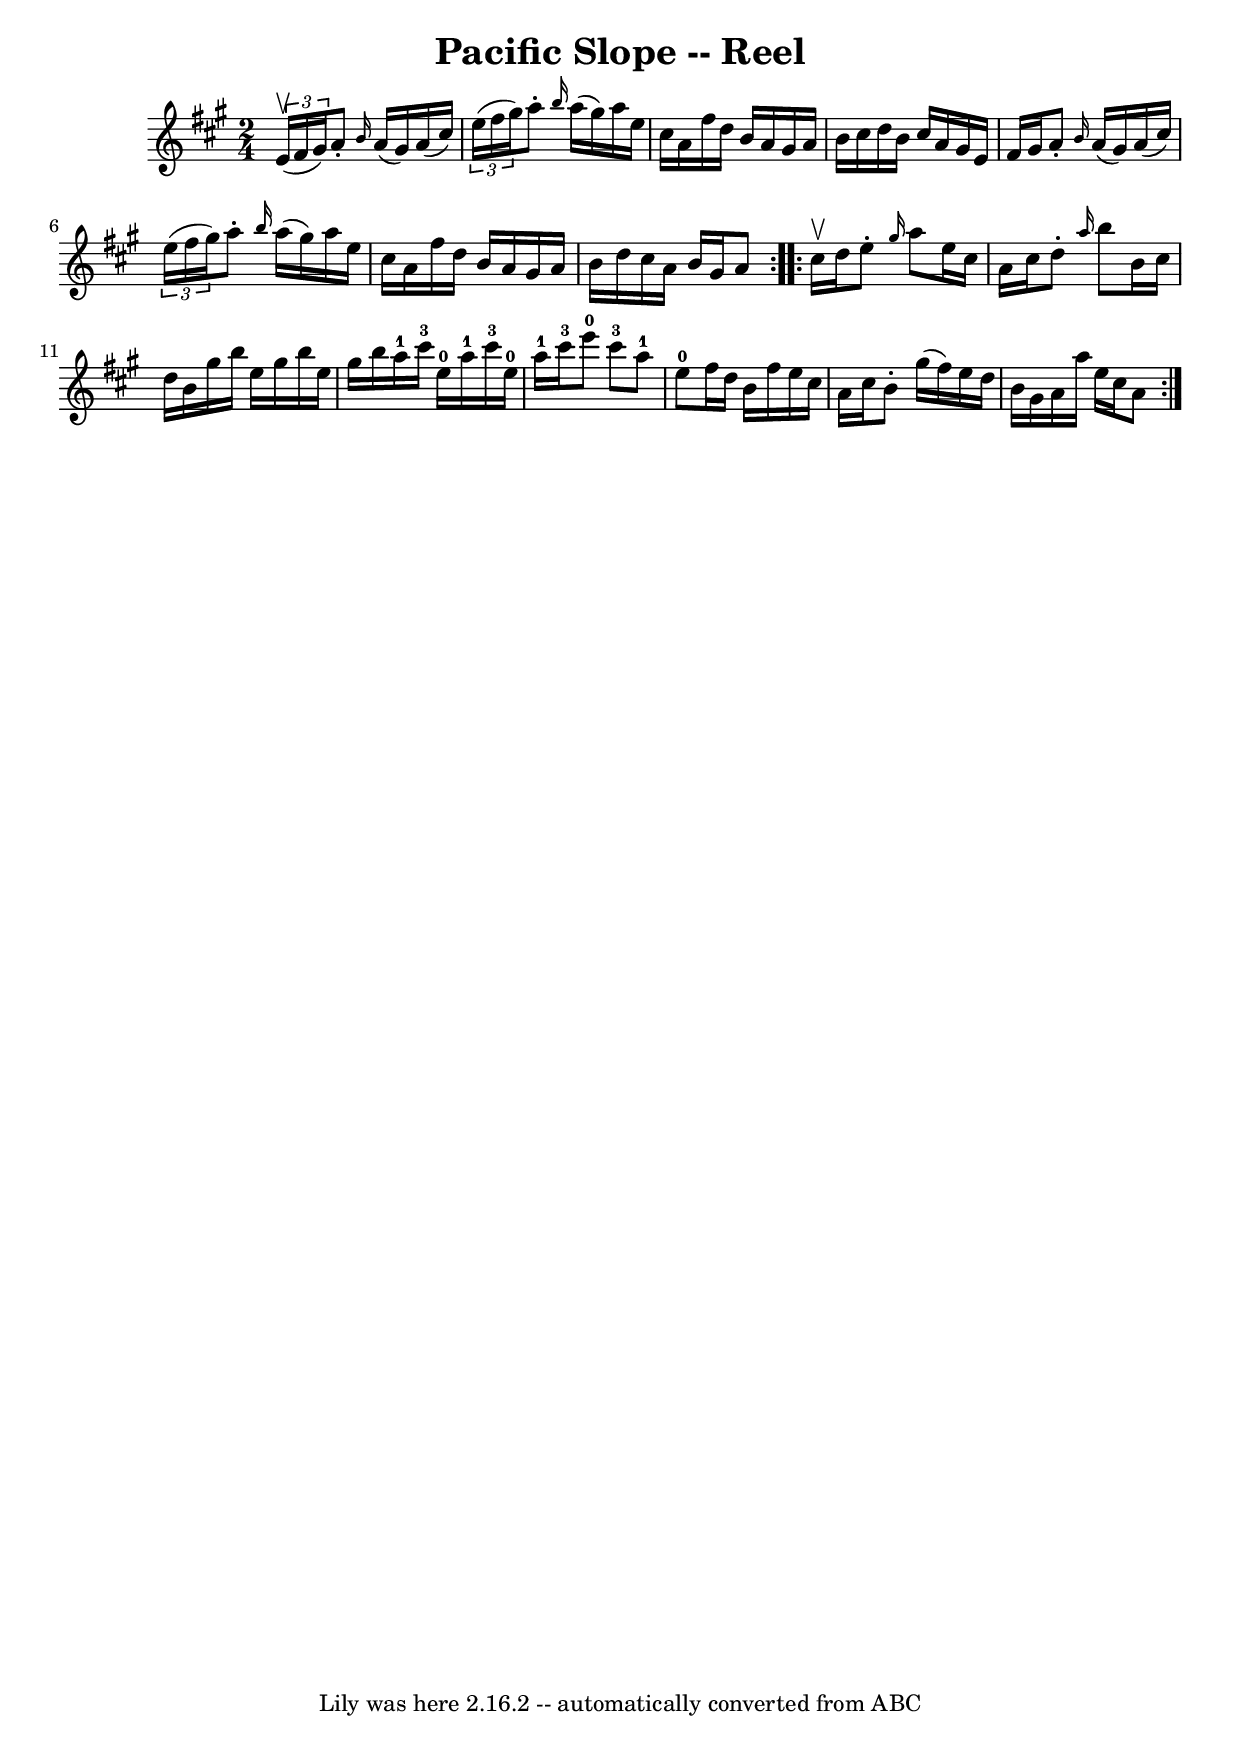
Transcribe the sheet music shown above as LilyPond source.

\version "2.16.2"
\include "Mammoth.ily"
\header {
  %% book = "Ryan's Mammoth Collection"
  crossRefNumber = "1"
  footnotes = "\\\\298"
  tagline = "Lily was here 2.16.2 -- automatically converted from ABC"
  title = "Pacific Slope -- Reel"

}
voicedefault =  {



  \repeat volta 2 {

    \time 2/4 
    \key a \major
    \times 2/3 { e'16^\upbow(fis'16 gis'16) 
	       } 
    |
    a'8-. \grace { b'16  
		  } a'16 (gis'16) a'16 (
    cis''16)   \times 2/3 { e''16 (fis''16 gis''16) 
			  }   |
    
    a''8-. \grace { b''16  
		   } a''16 (gis''16) a''16 e''16    
    cis''16 a'16    |
    fis''16 d''16 b'16 a'16 gis'16    
    a'16 b'16 cis''16    |
    d''16 b'16 cis''16 a'16    
    gis'16 e'16 fis'16 gis'16    |
    a'8-. \grace { b'16  
		  }   
    a'16 (gis'16) a'16 (cis''16)   \times 2/3 { e''16 (fis''16   
						gis''16) 
					      }   |
    a''8-. \grace { b''16  
		   } a''16 (gis''16-) a''16 e''16 cis''16 a'16    |
    fis''16 d''16 b'16   
    a'16 gis'16 a'16 b'16 d''16    |
    cis''16 a'16 b'16  
    gis'16 a'8    
  }     
  \repeat volta 2 {
    cis''16^\upbow d''16  |
    
    e''8-. \grace { gis''16  
		   } a''8 e''16 cis''16 a'16 cis''16 
    |
    d''8-. \grace { a''16  
		   } b''8 b'16 cis''16 d''16   
    b'16    |
    gis''16 b''16 e''16 gis''16 b''16 e''16    
    gis''16 b''16    |
    a''16-1 cis'''16-3 e''16-0   
    a''16-1 cis'''16-3 e''16-0 a''16-1 cis'''16-3   
    |
    e'''8-0 cis'''8-3 a''8-1 e''8-0   |
    
    fis''16 d''16 b'16 fis''16 e''16 cis''16 a'16 cis''16    
    |
    b'8-. gis''16 (fis''16) e''16 d''16 b'16 gis'16  
    |
    a'16 a''16 e''16 cis''16 a'8    
  }   

}

\score{
  <<

    \context Staff="default"
    {
      \voicedefault 
      
    }

  >>
  \layout {
    
  }
  \midi {
  }

}
